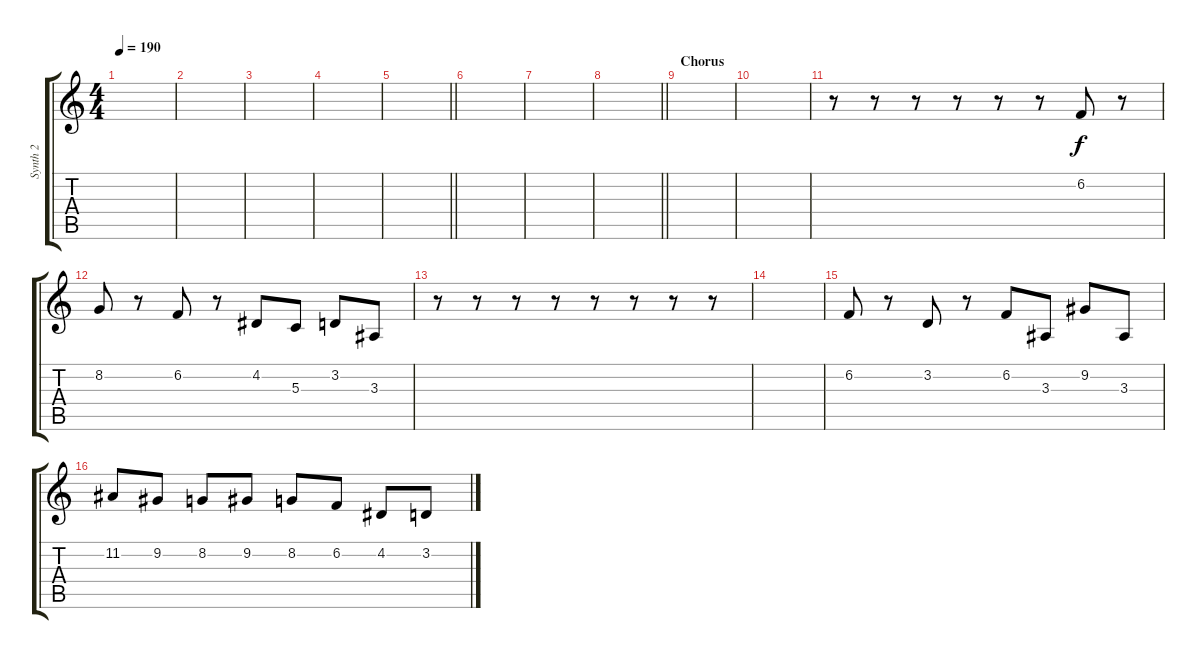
\track ("Synth 2" "Synth 2") {instrument lead2sawtooth}
\staff {score tabs}
\tuning (E4 B3 G3 D3 A2 E2) {hide}
\ts (4 4)
\tempo 190
\clef g2
\ks c
|
|
|
|
\barLineRight lightlight
|
|
|
\barLineRight lightlight
|
\section ("" "Chorus")
|
|
r.8 r.8 r.8 r.8 r.8 r.8 6.2.8 r.8 |
8.2.8 r.8 6.2.8 r.8 4.2.8 5.3.8 3.2.8 3.3.8 |
r.8 r.8 r.8 r.8 r.8 r.8 r.8 r.8 |
|
6.2.8 r.8 3.2.8 r.8 6.2.8 3.3.8 9.2.8 3.3.8 |
11.2.8 9.2.8 8.2.8 9.2.8 8.2.8 6.2.8 4.2.8 3.2.8
